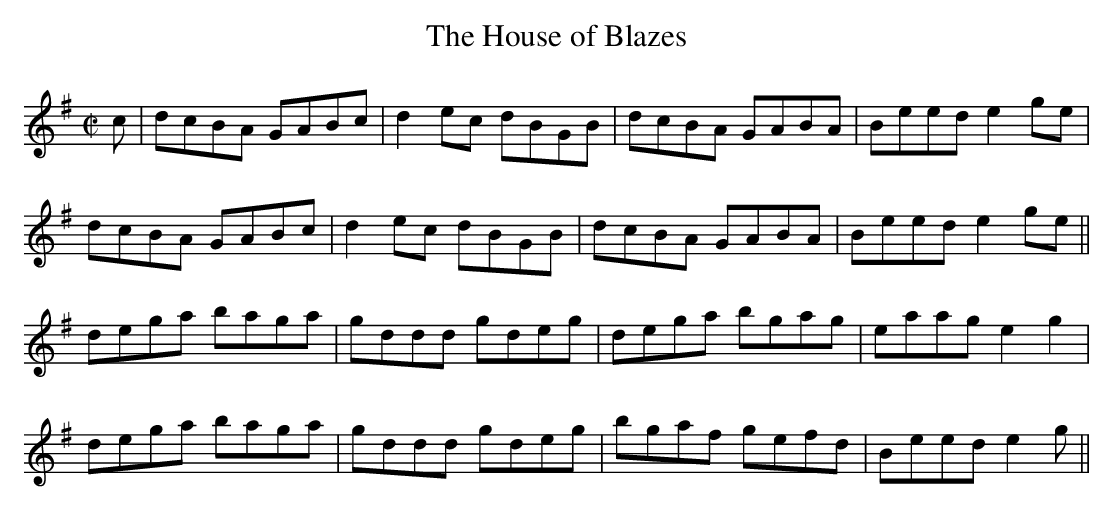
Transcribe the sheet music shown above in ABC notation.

X:1
T:House of Blazes, The
M:C|
L:1/8
K:G
c|dcBA GABc|d2 ec dBGB|dcBA GABA|Beed e2 ge|
dcBA GABc|d2 ec dBGB|dcBA GABA|Beed e2 ge||
dega baga|gddd gdeg|dega bgag|eaag e2 g2|
dega baga|gddd gdeg|bgaf gefd|Beed e2 g||
